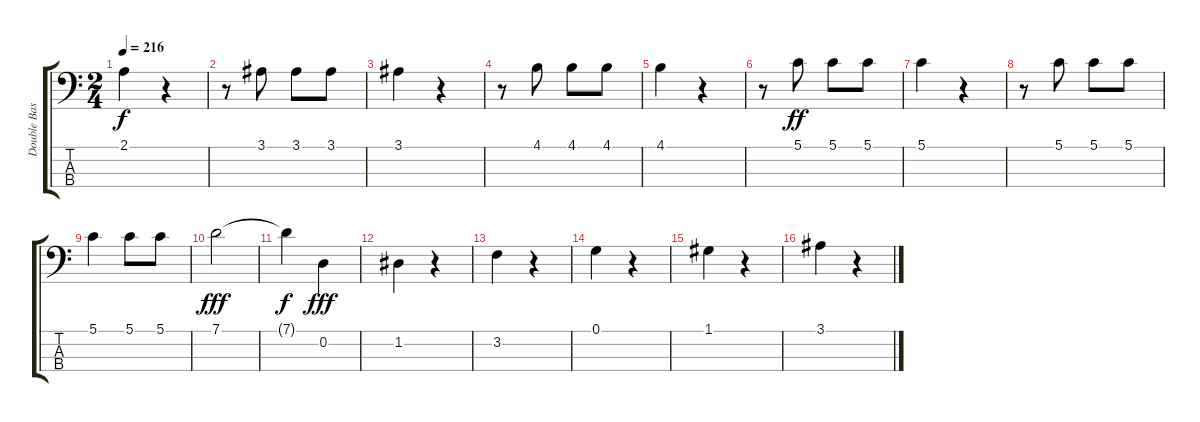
\track ("Double Bass" "Double Bas") {instrument contrabass}
\staff {score tabs}
\tuning (G2 D2 A1 E1) {hide}
\ts (2 4)
\tempo 216
\clef f4
\ks c
2.1.4{dy f} r.4 |
r.8 3.1.8 3.1.8 3.1.8 |
3.1.4 r.4 |
r.8 4.1.8 4.1.8 4.1.8 |
4.1.4 r.4 |
r.8 5.1.8{dy ff} 5.1.8 5.1.8 |
5.1.4 r.4 |
r.8 5.1.8 5.1.8 5.1.8 |
5.1.4 5.1.8 5.1.8 |
7.1.2{dy fff} |
7.1{t}.4{dy f} 0.2.4{dy fff} |
1.2.4 r.4 |
3.2.4 r.4 |
0.1.4 r.4 |
1.1.4 r.4 |
3.1.4 r.4
